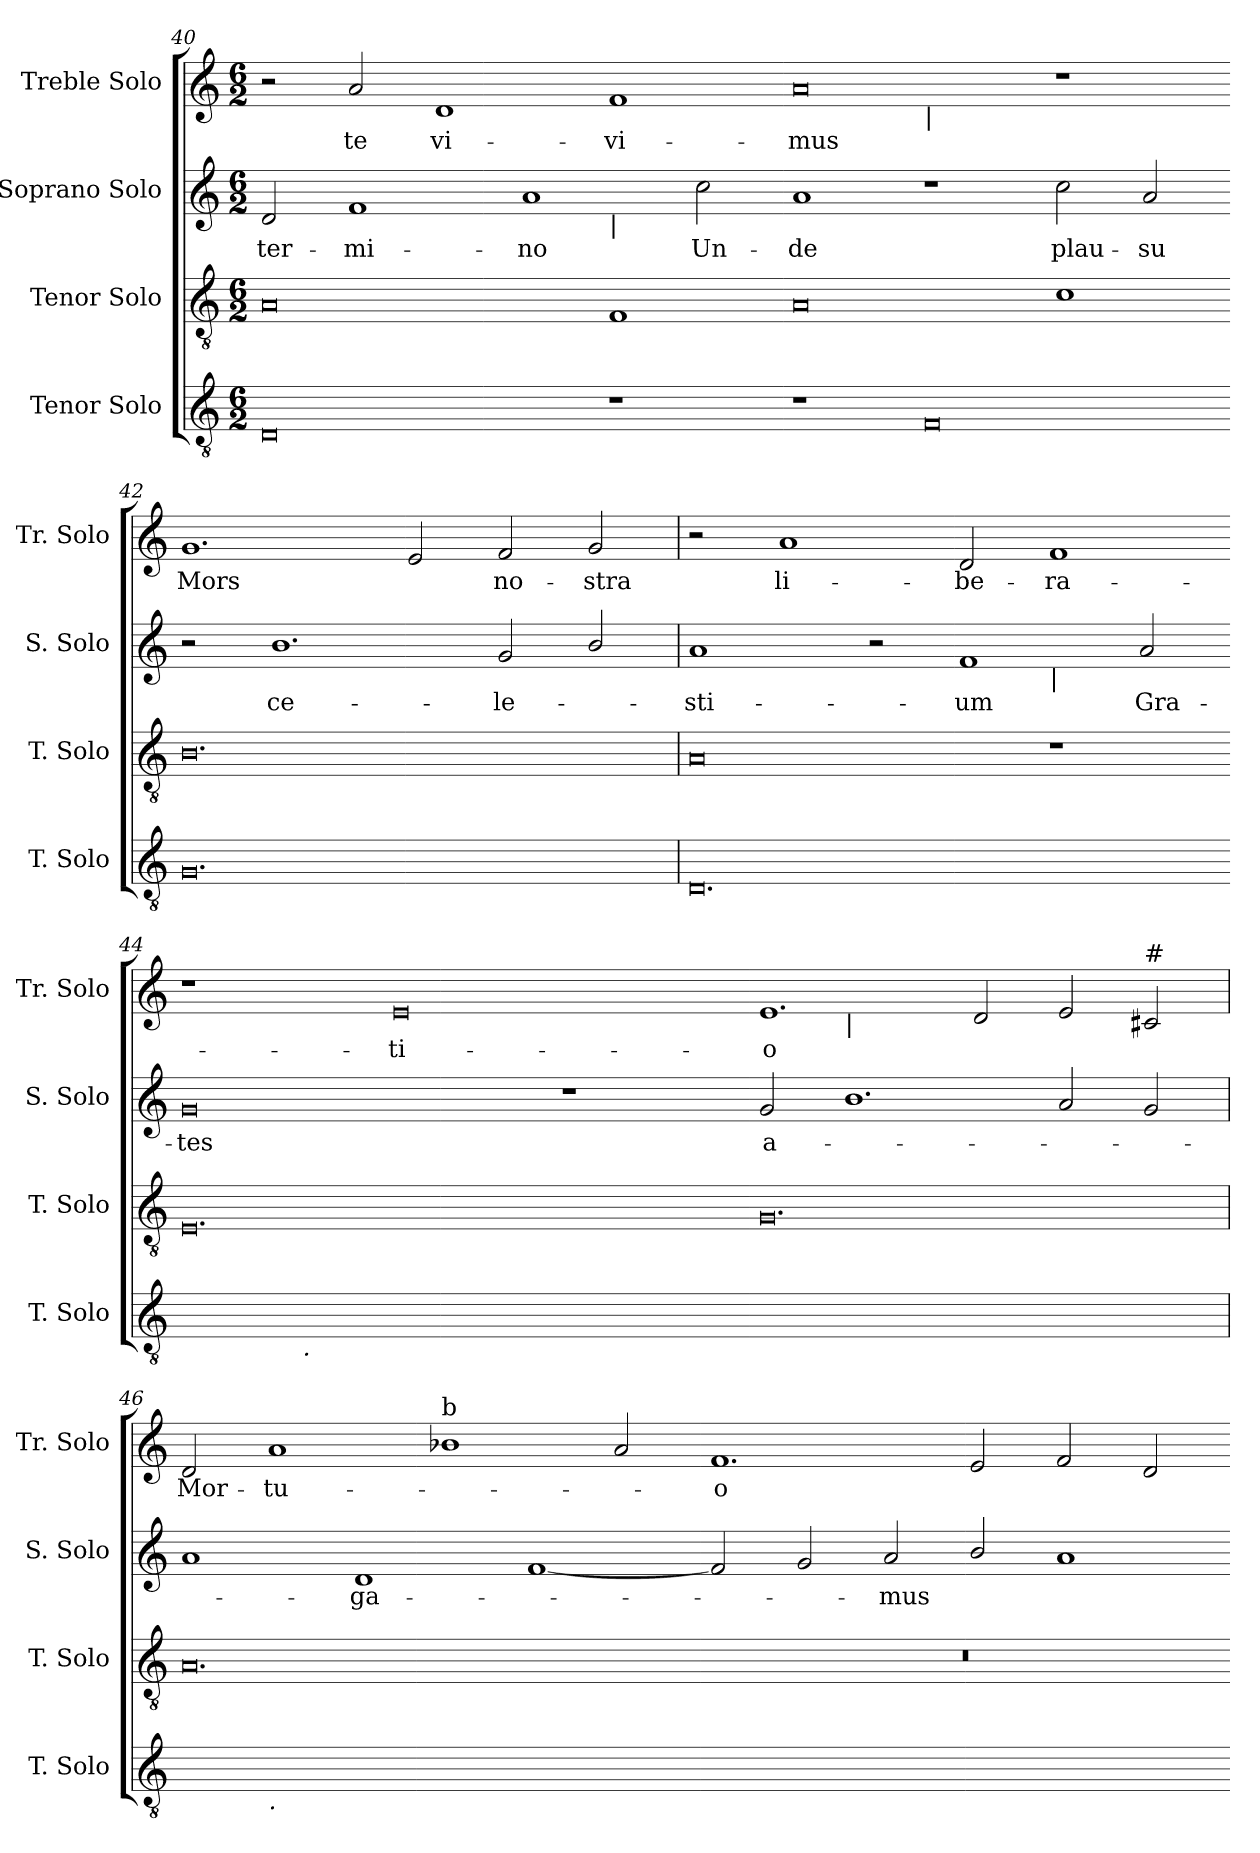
**kern	**kern	**kern	**text	**kern	**text
*part4	*part3	*part2	*part2	*part1	*part1
*staff4	*staff3	*staff2	*staff2	*staff1	*staff1
*I"Tenor Solo	*I"Tenor Solo	*I"Soprano Solo	*	*I"Treble Solo	*
*I'T. Solo	*I'T. Solo	*I'S. Solo	*	*I'Tr. Solo	*
*clefGv2	*clefGv2	*clefG2	*	*clefG2	*
*ITrd7c12	*ITrd7c12	*	*	*	*
*k[]	*k[]	*k[]	*	*k[]	*
*C:	*C:	*C:	*	*C:	*
*M6/2	*M6/2	*M6/2	*	*M6/2	*
=40	=40	=40	=40	=40	=40
!	!	!	!LO:LY:b:color=#000000	!	!
*	*	*^	*	*	*
0DDi	0AAi	2di/	0ryy	ter-	2r	.
!	!	!	!	!LO:LY:b:color=#000000	!	!
!	!	!	!	!	!	!LO:LY:b:color=#000000
.	.	1fi	.	-mi-	2ai/	-te
!	!	!	!	!	!	!LO:LY:b:color=#000000
.	.	.	.	.	1di	vi-
!	!	!	!	!LO:LY:b:color=#000000	!	!
.	.	1ai	.	-no	.	.
!	!	!	!LO:TX:b:i:t=|	!	!	!
!	!	!	!	!	!	!LO:LY:b:color=#000000
1r	1FFi	.	1ryy	.	1fi	-vi-
!	!	!	!	!LO:LY:b:color=#000000	!	!
.	.	2cci\	.	Un-	.	.
*	*	*v	*v	*	*	*
=41-	=41-	=41-	=41-	=41-	=41-
*	*	*^	*	*	*
!	!	!	!	!LO:LY:b:color=#000000	!	!
*	*	*v	*v	*	*	*
*	*	*^	*	*	*
!	!	!	!	!	!	!LO:LY:b:color=#000000
*	*	*v	*v	*	*^	*
1r	0AAi	1ai	-de	0ai	1ryy	-mus
!	!	!	!	!	!LO:TX:b:i:t=|	!
0FFi	.	1r	.	.	0ryy	.
!	!	!	!LO:LY:b:color=#000000	!	!	!
.	1Ci	2cci\	plau-	1r	.	.
!	!	!	!LO:LY:b:color=#000000	!	!	!
.	.	2ai/	-su	.	.	.
*	*	*	*	*v	*v	*
=42-	=42-	=42-	=42-	=42-	=42-
*	*	*	*	*^	*
!	!	!	!	!	!	!LO:LY:b:color=#000000
*	*	*	*	*v	*v	*
0.GGi	0.BBi	2r	.	1.gi	Mors
!	!	!	!LO:LY:b:color=#000000	!	!
.	.	1.bi	ce-	.	.
.	.	.	.	2ei/	.
!	!	!	!LO:LY:b:color=#000000	!	!
!	!	!	!	!	!LO:LY:b:color=#000000
.	.	2gi/	-le-	2fi/	no-
!	!	!	!	!	!LO:LY:b:color=#000000
.	.	2bi/	.	2gi/	-stra
!!LO:LB:g=z
=43	=43	=43	=43	=43	=43
!	!	!	!LO:LY:b:color=#000000	!	!
*	*	*^	*	*	*
0.DDi	0AAi	1ai	0ryy	-sti-	2r	.
!	!	!	!	!	!	!LO:LY:b:color=#000000
.	.	.	.	.	1ai	li-
.	.	2r	.	.	.	.
!	!	!	!	!LO:LY:b:color=#000000	!	!
!	!	!	!	!	!	!LO:LY:b:color=#000000
.	.	1fi	.	-um	2di/	-be-
!	!	!	!LO:TX:b:i:t=|	!	!	!
!	!	!	!	!	!	!LO:LY:b:color=#000000
.	1r	.	1ryy	.	1fi	-ra-
!	!	!	!	!LO:LY:b:color=#000000	!	!
.	.	2ai/	.	Gra-	.	.
*	*	*v	*v	*	*	*
=44-	=44-	=44-	=44-	=44-	=44-
*	*	*^	*	*	*
!	!	!	!	!LO:LY:b:color=#000000	!	!
*^	*	*v	*v	*	*	*
[<0.EEiyy	4ryy	0.EEi	0gi	-tes	1r	.
.	8ryy	.	.	.	.	.
.	16ryy	.	.	.	.	.
.	256ryy	.	.	.	.	.
!	!LO:TX:b:i:t=.	!	!	!	!	!
.	1ryy	.	.	.	.	.
!	!	!	!	!	!	!LO:LY:b:color=#000000
.	.	.	.	.	0ei	-ti-
.	1ryy	.	.	.	.	.
.	.	.	1r	.	.	.
.	2ryy	.	.	.	.	.
.	32...ryy	.	.	.	.	.
*v	*v	*	*	*	*	*
=45-	=45-	=45-	=45-	=45-	=45-
*^	*	*	*	*	*
!	!	!	!	!LO:LY:b:color=#000000	!	!
*v	*v	*	*	*	*	*
*^	*	*	*	*	*
!	!	!	!	!	!	!LO:LY:b:color=#000000
*v	*v	*	*	*	*^	*
0.EEiyy]	0.GGi	2gi/	a-	1.ei	2ryy	-o
!	!	!	!	!	!LO:TX:b:i:t=|	!
.	.	1.bi	.	.	1ryy	.
.	.	.	.	2di/	1.ryy	.
.	.	2ai/	.	2ei/	.	.
!	!	!	!	!LO:TX:a:t=#	!	!
.	.	2gi/	.	2c#i/	.	.
*	*	*	*	*v	*v	*
=46	=46	=46	=46	=46	=46
*	*	*	*	*^	*
!	!	!	!	!	!	!LO:LY:b:color=#000000
*^	*	*	*	*v	*v	*
[<0.DDiyy	2ryy	0.AAi	1ai	.	2di/	Mor-
!	!LO:TX:b:i:t=.	!	!	!	!	!
!	!	!	!	!	!	!LO:LY:b:color=#000000
.	1ryy	.	.	.	1ai	-tu-
!	!	!	!	!LO:LY:b:color=#000000	!	!
.	.	.	1di	-ga-	.	.
!	!	!	!	!	!LO:TX:a:t=b	!
.	1.ryy	.	.	.	1b-i	.
.	.	.	[<1fi	.	.	.
.	.	.	.	.	2ai/	.
=47-	=47-	=47-	=47-	=47-	=47-	=47-
!	!	!LO:N:vis=1	!	!	!	!
*v	*v	*	*	*	*	*
*^	*	*	*	*	*
!	!	!	!	!	!	!LO:LY:b:color=#000000
*v	*v	*	*	*	*	*
0.DDiyy]	0.r	2fi/]	.	1.fi	-o
.	.	2gi/	.	.	.
!	!	!	!LO:LY:b:color=#000000	!	!
.	.	2ai/	-mus	.	.
.	.	2bi/	.	2ei/	.
.	.	1ai	.	2fi/	.
.	.	.	.	2di/	.
=-	=-	=-	=-	=-	=-
*-	*-	*-	*-	*-	*-
